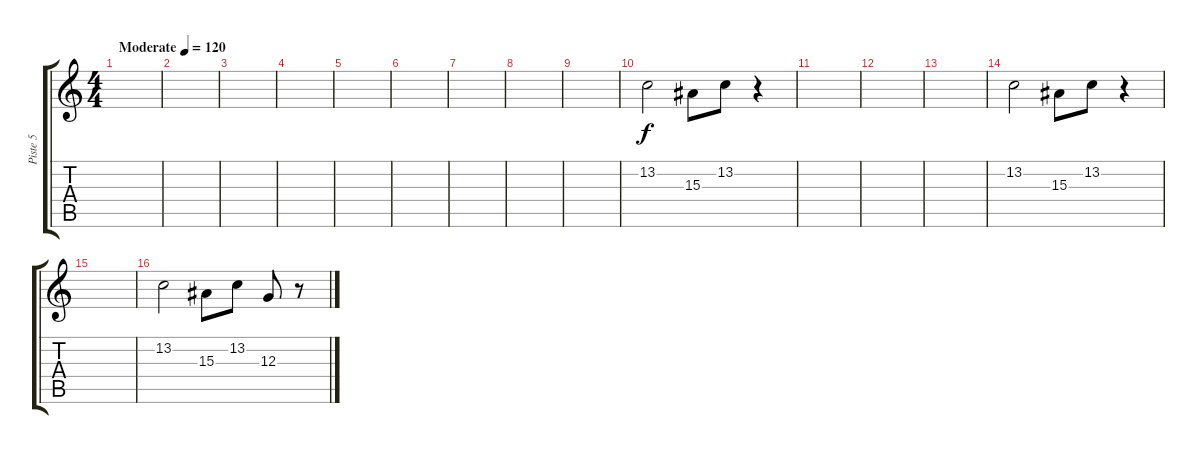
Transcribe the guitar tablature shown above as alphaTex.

\track ("Piste 5" "Piste 5") {instrument lead1square}
\staff {score tabs}
\tuning (E4 B3 G3 D3 A2 E2) {hide}
\ts (4 4)
\tempo (120 "Moderate")
\clef g2
\ks c
|
|
|
|
|
|
|
|
|
13.2.2 15.3.8 13.2.8 r.4 |
|
|
|
13.2.2 15.3.8 13.2.8 r.4 |
|
13.2.2 15.3.8 13.2.8 12.3.8 r.8
